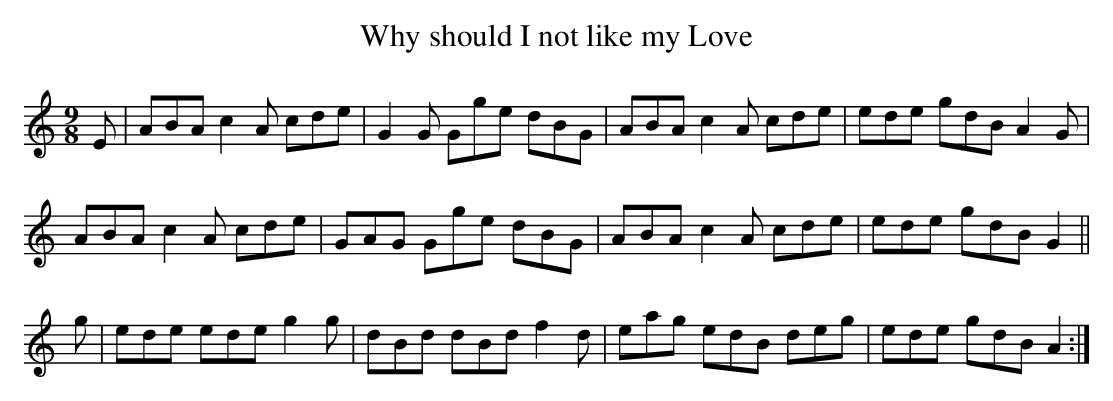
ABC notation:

X:1
T:Why should I not like my Love
M:9/8
K:A minor
E|\
ABA c2A cde| G2G Gge dBG| ABA c2A cde| ede gdB A2G|
ABA c2A cde| GAG Gge dBG| ABA c2A cde| ede gdB G2||
g|\
ede ede g2g| dBd dBd f2d| eag edB deg| ede gdB A2:|
